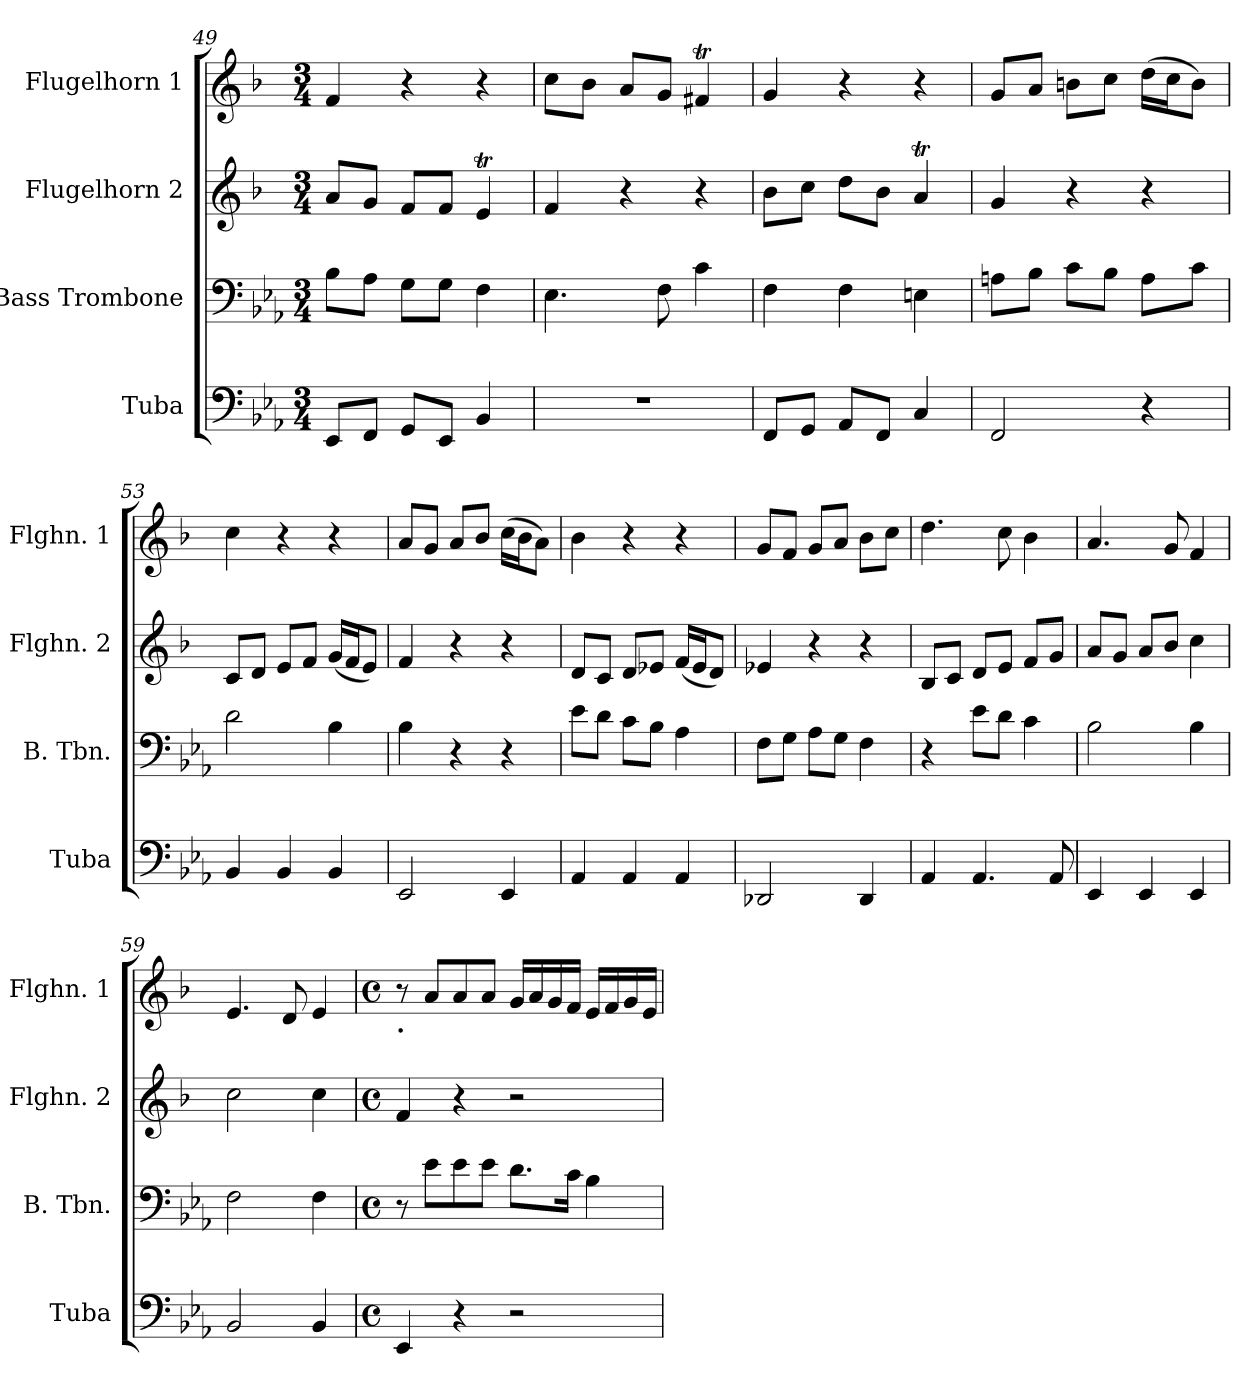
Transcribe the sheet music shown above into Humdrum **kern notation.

**kern	**kern	**kern	**kern
*part4	*part3	*part2	*part1
*staff4	*staff3	*staff2	*staff1
*I"Tuba	*I"Bass Trombone	*I"Flugelhorn 2	*I"Flugelhorn 1
*I'Tuba	*I'B. Tbn.	*I'Flghn. 2	*I'Flghn. 1
*clefF4	*clefF4	*clefG2	*clefG2
*	*	*ITrd1c2	*ITrd1c2
*k[b-e-a-]	*k[b-e-a-]	*k[b-e-a-]	*k[b-e-a-]
*E-:	*E-:	*E-:	*E-:
*M3/4	*M3/4	*M3/4	*M3/4
=49	=49	=49	=49
8EE-/L	8B-\L	8g/L	4e-/
8FF/J	8A-\J	8f/J	.
8GG/L	8G\L	8e-/L	4r
8EE-/J	8G\J	8e-/J	.
4BB-/	4F\	4dt/	4r
=50	=50	=50	=50
2.r	4.E-\	4e-/	8b-\L
.	.	.	8a-\J
.	.	4r	8g/L
.	8F\	.	8f/J
.	4c\	4r	4ent/
!!LO:PB:g=z
=51	=51	=51	=51
8FF/L	4F\	8a-\L	4f/
8GG/J	.	8b-\J	.
8AA-/L	4F\	8cc\L	4r
8FF/J	.	8a-\J	.
4C/	4En\	4gt/	4r
=52	=52	=52	=52
2FF/	8An\L	4f/	8f/L
.	8B-\J	.	8g/J
.	8c\L	4r	8an\L
.	8B-\J	.	8b-\J
4r	8A\L	4r	(>16cc\LL
.	.	.	16b-\J
.	8c\J	.	8a\J)
=53	=53	=53	=53
4BB-/	2d\	8B-/L	4b-\
.	.	8c/J	.
4BB-/	.	8d/L	4r
.	.	8e-/J	.
4BB-/	4B-\	(<16f/LL	4r
.	.	16e-/J	.
.	.	8d/J)	.
=54	=54	=54	=54
2EE-/	4B-\	4e-/	8g/L
.	.	.	8f/J
.	4r	4r	8g/L
.	.	.	8a-/J
4EE-/	4r	4r	(>16b-\LL
.	.	.	16a-\J
.	.	.	8g\J)
=55	=55	=55	=55
4AA-/	8e-\L	8c/L	4a-\
.	8d\J	8B-/J	.
4AA-/	8c\L	8c/L	4r
.	8B-\J	8d-X/J	.
4AA-/	4A-\	(<16e-/LL	4r
.	.	16d-/J	.
.	.	8c/J)	.
=56	=56	=56	=56
2DD-X/	8F\L	4d-X/	8f/L
.	8G\J	.	8e-/J
.	8A-\L	4r	8f/L
.	8G\J	.	8g/J
4DD-/	4F\	4r	8a-\L
.	.	.	8b-\J
!!LO:LB:g=z
=57	=57	=57	=57
4AA-/	4r	8A-/L	4.cc\
.	.	8B-/J	.
4.AA-/	8e-\L	8c/L	.
.	8d\J	8d/J	8b-\
.	4c\	8e-/L	4a-\
8AA-/	.	8f/J	.
=58	=58	=58	=58
4EE-/	2B-\	8g/L	4.g/
.	.	8f/J	.
4EE-/	.	8g/L	.
.	.	8a-/J	8f/
4EE-/	4B-\	4b-\	4e-/
=59	=59	=59	=59
2BB-/	2F\	2b-\	4.d/
.	.	.	8c/
4BB-/	4F\	4b-\	4d/
=60	=60	=60	=60
*M4/4	*M4/4	*M4/4	*M4/4
*met(c)	*met(c)	*met(c)	*met(c)
!	!	!	!LO:TX:b:B:t=.
4EE-/	8r	4e-/	8r
.	8e-\L	.	8g/L
4r	8e-\	4r	8g/
.	8e-\J	.	8g/J
2r	8.d\L	2r	16f/LL
.	.	.	16g/
.	.	.	16f/
.	16c\Jk	.	16e-/JJ
.	4B-\	.	16d/LL
.	.	.	16e-/
.	.	.	16f/
.	.	.	16d/JJ
=	=	=	=
*-	*-	*-	*-
